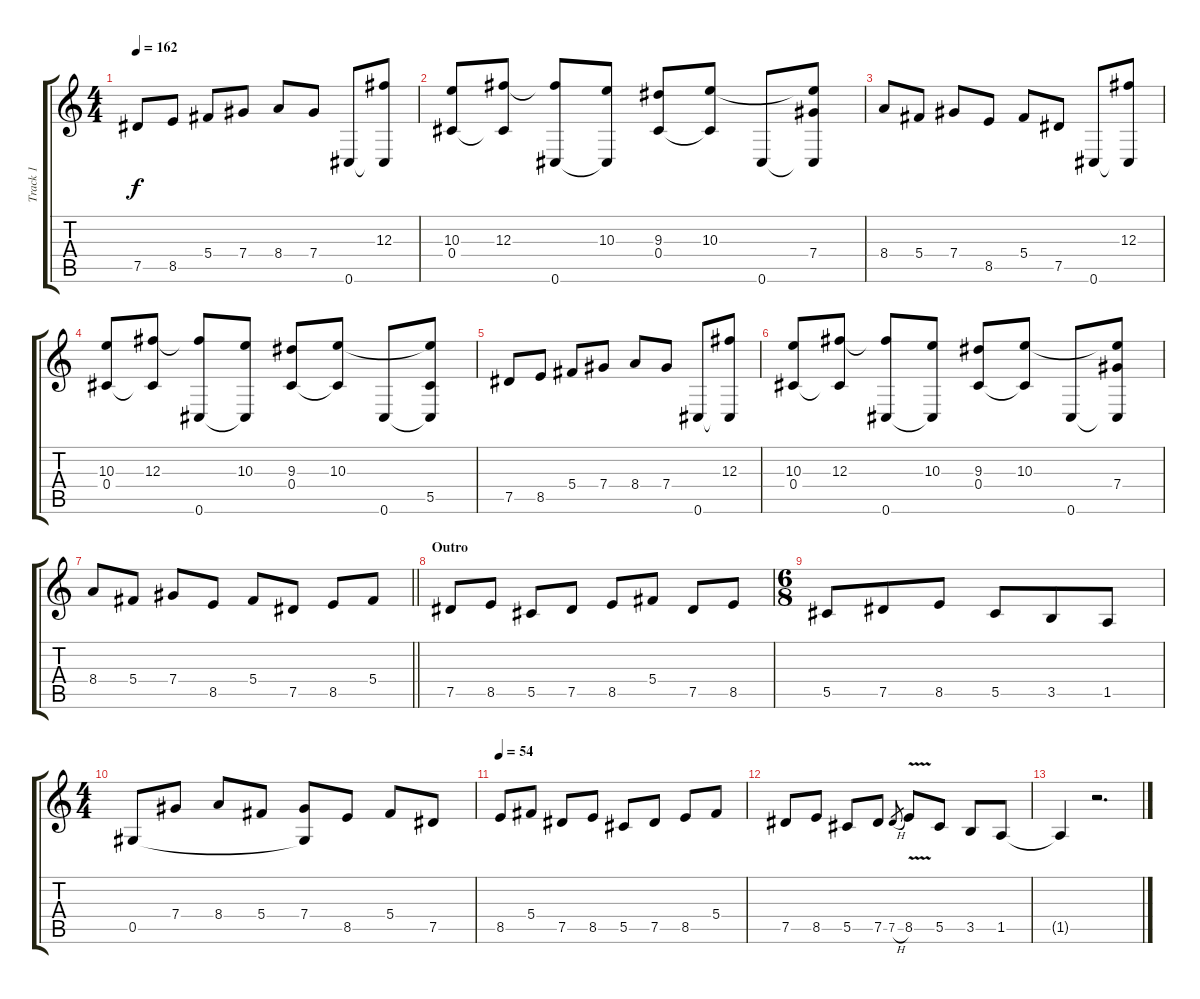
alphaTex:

\track ("Track 1" "Track 1") {instrument acousticguitarsteel}
\staff {score tabs}
\tuning (Eb4 Bb3 Gb3 Db3 Ab2 Db2) {hide}
\ts (4 4)
\tempo 162
\clef g2
\ks c
7.5.8{dy f} 8.5.8 5.4.8 7.4.8 8.4.8 7.4.8 0.6.8 (12.3 0.6{t}).8 |
(10.3 0.4).8 (12.3 0.4{t}).8 (12.3{t} 0.6).8 (10.3 0.6{t}).8 (9.3 0.4).8 (10.3 0.4{t}).8 0.6.8 (10.3{t} 7.4 0.6{t}).8 |
8.4.8 5.4.8 7.4.8 8.5.8 5.4.8 7.5.8 0.6.8 (12.3 0.6{t}).8 |
(10.3 0.4).8 (12.3 0.4{t}).8 (12.3{t} 0.6).8 (10.3 0.6{t}).8 (9.3 0.4).8 (10.3 0.4{t}).8 0.6.8 (10.3{t} 5.5 0.6{t}).8 |
7.5.8 8.5.8 5.4.8 7.4.8 8.4.8 7.4.8 0.6.8 (12.3 0.6{t}).8 |
(10.3 0.4).8 (12.3 0.4{t}).8 (12.3{t} 0.6).8 (10.3 0.6{t}).8 (9.3 0.4).8 (10.3 0.4{t}).8 0.6.8 (10.3{t} 7.4 0.6{t}).8 |
\barLineRight lightlight
8.4.8 5.4.8 7.4.8 8.5.8 5.4.8 7.5.8 8.5.8 5.4.8 |
\section ("" "Outro")
7.5.8 8.5.8 5.5.8 7.5.8 8.5.8 5.4.8 7.5.8 8.5.8 |
\ts (6 8)
5.5.8 7.5.8 8.5.8 5.5.8 3.5.8 1.5.8 |
\ts (4 4)
0.5.8 7.4.8 8.4.8 5.4.8 (7.4 0.5{t}).8 8.5.8 5.4.8 7.5.8 |
\tempo 54
8.5.8 5.4.8 7.5.8 8.5.8 5.5.8 7.5.8 8.5.8 5.4.8 |
7.5.8 8.5.8 5.5.8 7.5.8 7.5{h}.8{gr} 8.5{v}.8 5.5.8 3.5.8 1.5.8 |
1.5{t}.4 r.2{d}
